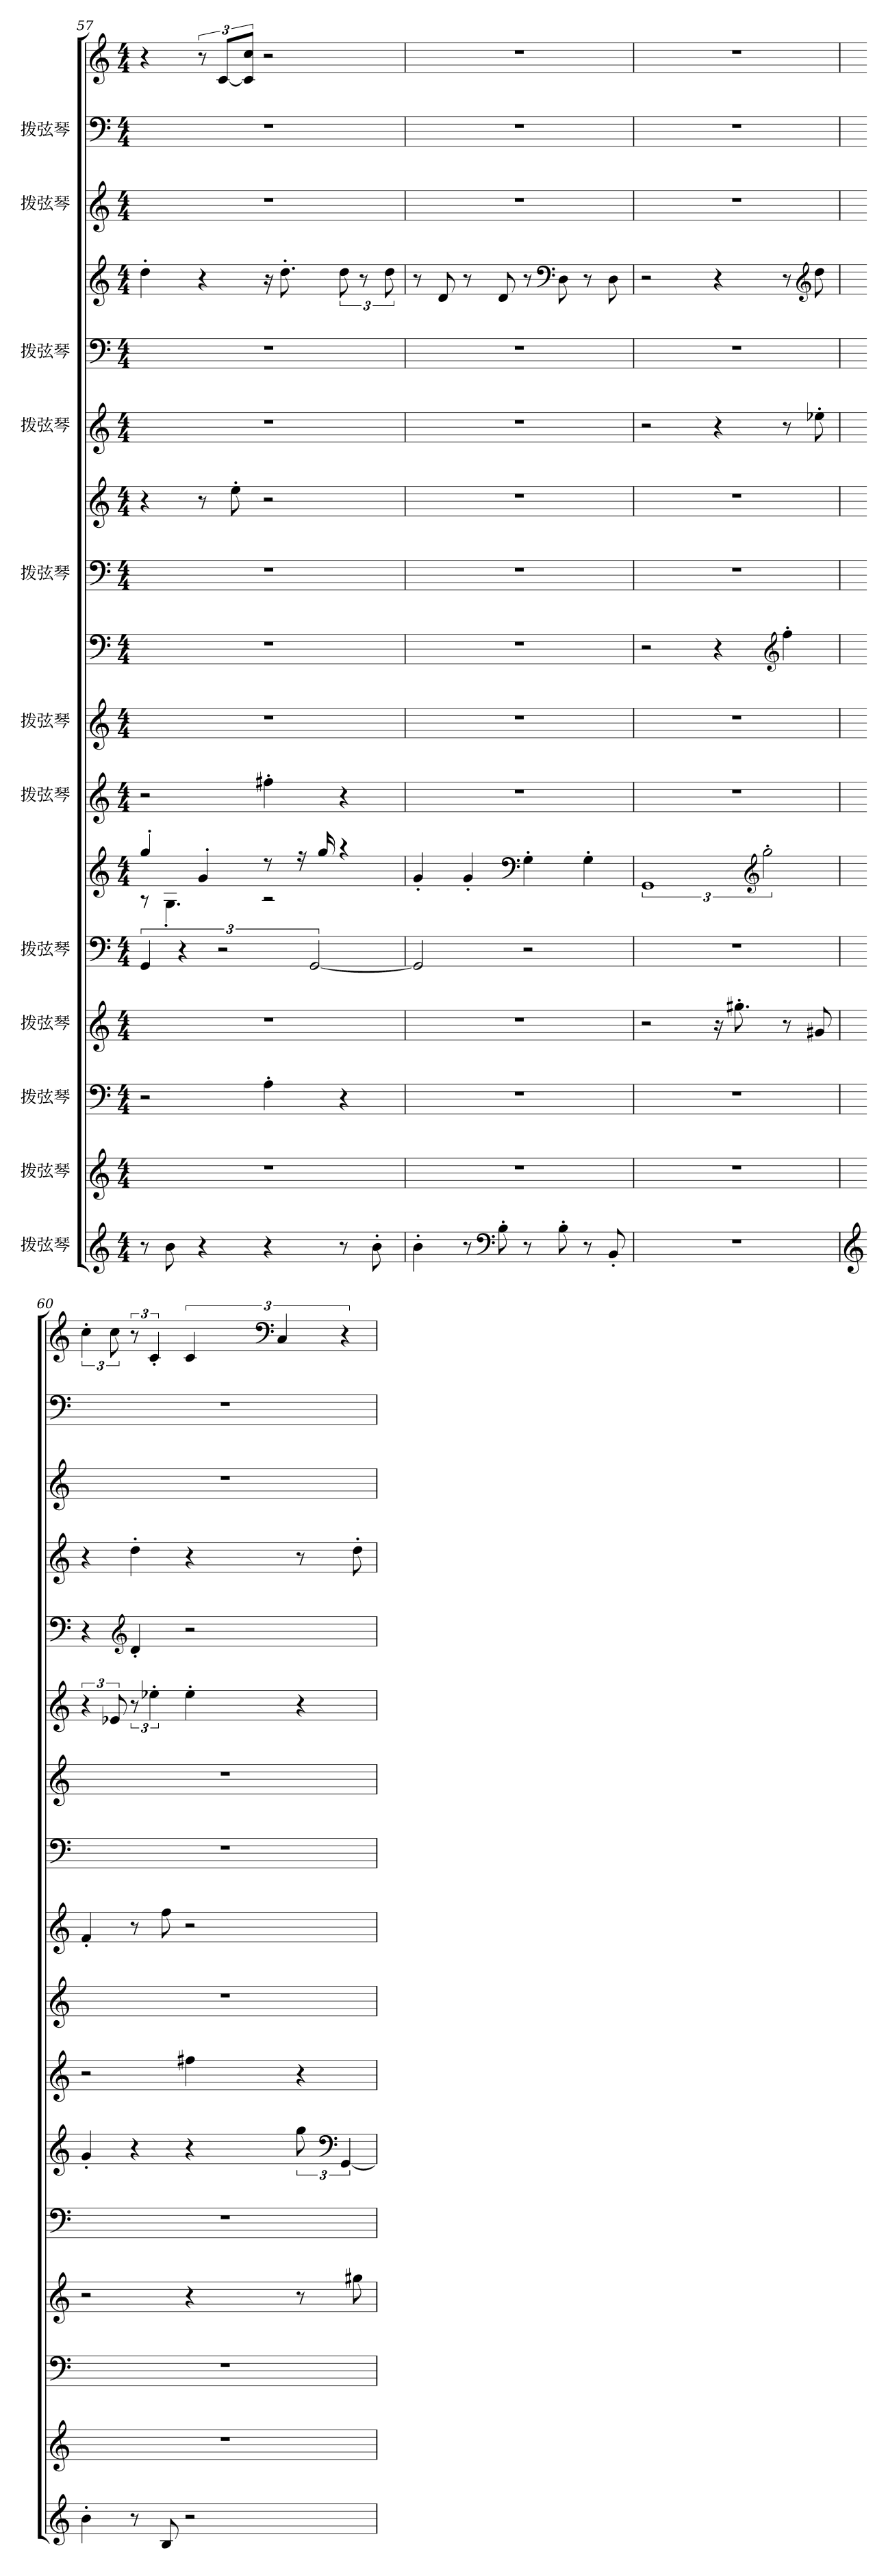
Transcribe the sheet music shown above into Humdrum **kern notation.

**kern	**kern	**kern	**kern	**kern	**kern	**kern	**kern	**kern	**kern	**kern	**kern	**kern	**kern	**kern	**kern	**kern
*part12	*part11	*part10	*part9	*part8	*part8	*part7	*part6	*part6	*part5	*part5	*part4	*part3	*part3	*part2	*part1	*part1
*staff17	*staff16	*staff15	*staff14	*staff13	*staff12	*staff11	*staff10	*staff9	*staff8	*staff7	*staff6	*staff5	*staff4	*staff3	*staff2	*staff1
*I"拨弦琴	*I"拨弦琴	*I"拨弦琴	*I"拨弦琴	*I"拨弦琴	*	*I"拨弦琴	*I"拨弦琴	*	*I"拨弦琴	*	*I"拨弦琴	*I"拨弦琴	*	*I"拨弦琴	*I"拨弦琴	*
*clefG2	*clefG2	*clefF4	*clefG2	*clefF4	*clefG2	*clefG2	*clefG2	*clefF4	*clefF4	*clefG2	*clefG2	*clefF4	*clefG2	*clefG2	*clefF4	*clefG2
*k[]	*k[]	*k[]	*k[]	*k[]	*k[]	*k[]	*k[]	*k[]	*k[]	*k[]	*k[]	*k[]	*k[]	*k[]	*k[]	*k[]
*M4/4	*M4/4	*M4/4	*M4/4	*M4/4	*M4/4	*M4/4	*M4/4	*M4/4	*M4/4	*M4/4	*M4/4	*M4/4	*M4/4	*M4/4	*M4/4	*M4/4
=57	=57	=57	=57	=57	=57	=57	=57	=57	=57	=57	=57	=57	=57	=57	=57	=57
*	*	*	*	*	*^	*	*	*	*	*	*	*	*	*	*	*
8r	1r	2r	1r	6GG/	4gg'/	8r	2r	1r	1r	1r	4r	1r	1r	4dd'\	1r	1r	4r
8b\	.	.	.	.	.	4.G'\	.	.	.	.	.	.	.	.	.	.	.
.	.	.	.	6r	.	.	.	.	.	.	.	.	.	.	.	.	.
4r	.	.	.	.	4g'/	.	.	.	.	.	8r	.	.	4r	.	.	12r
.	.	.	.	3r	.	.	.	.	.	.	.	.	.	.	.	.	[12c/L
.	.	.	.	.	.	.	.	.	.	.	8ee'\	.	.	.	.	.	.
.	.	.	.	.	.	.	.	.	.	.	.	.	.	.	.	.	12c/] 12cc/J
4r	.	4A'\	.	.	8r	2r	4ff#X'\	.	.	.	2r	.	.	16r	.	.	2r
.	.	.	.	.	.	.	.	.	.	.	.	.	.	8.dd'\	.	.	.
.	.	.	.	.	16r	.	.	.	.	.	.	.	.	.	.	.	.
.	.	.	.	[3GG/	.	.	.	.	.	.	.	.	.	.	.	.	.
.	.	.	.	.	16gg/	.	.	.	.	.	.	.	.	.	.	.	.
8r	.	4r	.	.	4r	.	4r	.	.	.	.	.	.	12dd\	.	.	.
.	.	.	.	.	.	.	.	.	.	.	.	.	.	12r	.	.	.
8b'\	.	.	.	.	.	.	.	.	.	.	.	.	.	.	.	.	.
.	.	.	.	.	.	.	.	.	.	.	.	.	.	12dd\	.	.	.
*	*	*	*	*	*v	*v	*	*	*	*	*	*	*	*	*	*	*
=58	=58	=58	=58	=58	=58	=58	=58	=58	=58	=58	=58	=58	=58	=58	=58	=58
4b'\	1r	1r	1r	2GG/]	4g'/	1r	1r	1r	1r	1r	1r	1r	8r	1r	1r	1r
.	.	.	.	.	.	.	.	.	.	.	.	.	8d/	.	.	.
8r	.	.	.	.	4g'/	.	.	.	.	.	.	.	8r	.	.	.
*clefF4	*	*	*	*	*	*	*	*	*	*	*	*	*	*	*	*
8B'\	.	.	.	.	.	.	.	.	.	.	.	.	8d/	.	.	.
*	*	*	*	*	*clefF4	*	*	*	*	*	*	*	*	*	*	*
8r	.	.	.	2r	4G'\	.	.	.	.	.	.	.	8r	.	.	.
*	*	*	*	*	*	*	*	*	*	*	*	*	*clefF4	*	*	*
8B'\	.	.	.	.	.	.	.	.	.	.	.	.	8D\	.	.	.
8r	.	.	.	.	4G'\	.	.	.	.	.	.	.	8r	.	.	.
8BB'/	.	.	.	.	.	.	.	.	.	.	.	.	8D\	.	.	.
!!LO:PB:g=z
=59	=59	=59	=59	=59	=59	=59	=59	=59	=59	=59	=59	=59	=59	=59	=59	=59
1r	1r	1r	2r	1r	3%2GG	1r	1r	2r	1r	1r	2r	1r	2r	1r	1r	1r
.	.	.	16r	.	.	.	.	4r	.	.	4r	.	4r	.	.	.
.	.	.	8.gg#X'\	.	.	.	.	.	.	.	.	.	.	.	.	.
*	*	*	*	*	*clefG2	*	*	*	*	*	*	*	*	*	*	*
.	.	.	.	.	3gg'\	.	.	.	.	.	.	.	.	.	.	.
*	*	*	*	*	*	*	*	*clefG2	*	*	*	*	*	*	*	*
.	.	.	8r	.	.	.	.	4ff'\	.	.	8r	.	8r	.	.	.
*	*	*	*	*	*	*	*	*	*	*	*	*	*clefG2	*	*	*
.	.	.	8g#X/	.	.	.	.	.	.	.	8ee-X'\	.	8dd\	.	.	.
=60	=60	=60	=60	=60	=60	=60	=60	=60	=60	=60	=60	=60	=60	=60	=60	=60
*clefG2	*	*	*	*	*	*	*	*	*	*	*	*	*	*	*	*
4b'\	1r	1r	2r	1r	4g'/	2r	1r	4f'/	1r	1r	6r	4r	4r	1r	1r	6cc'\
.	.	.	.	.	.	.	.	.	.	.	12e-X/	.	.	.	.	12cc\
*	*	*	*	*	*	*	*	*	*	*	*	*clefG2	*	*	*	*
8r	.	.	.	.	4r	.	.	8r	.	.	12r	4d'/	4dd'\	.	.	12r
.	.	.	.	.	.	.	.	.	.	.	6ee-X'\	.	.	.	.	6c'/
8B/	.	.	.	.	.	.	.	8ff\	.	.	.	.	.	.	.	.
2r	.	.	4r	.	4r	4ff#X\	.	2r	.	.	4ee-'\	2r	4r	.	.	6c/
*	*	*	*	*	*	*	*	*	*	*	*	*	*	*	*	*clefF4
.	.	.	.	.	.	.	.	.	.	.	.	.	.	.	.	6C/
.	.	.	8r	.	12gg\	4r	.	.	.	.	4r	.	8r	.	.	.
*	*	*	*	*	*clefF4	*	*	*	*	*	*	*	*	*	*	*
.	.	.	.	.	[6GG/	.	.	.	.	.	.	.	.	.	.	6r
.	.	.	8gg#X\	.	.	.	.	.	.	.	.	.	8dd'\	.	.	.
=	=	=	=	=	=	=	=	=	=	=	=	=	=	=	=	=
*-	*-	*-	*-	*-	*-	*-	*-	*-	*-	*-	*-	*-	*-	*-	*-	*-
